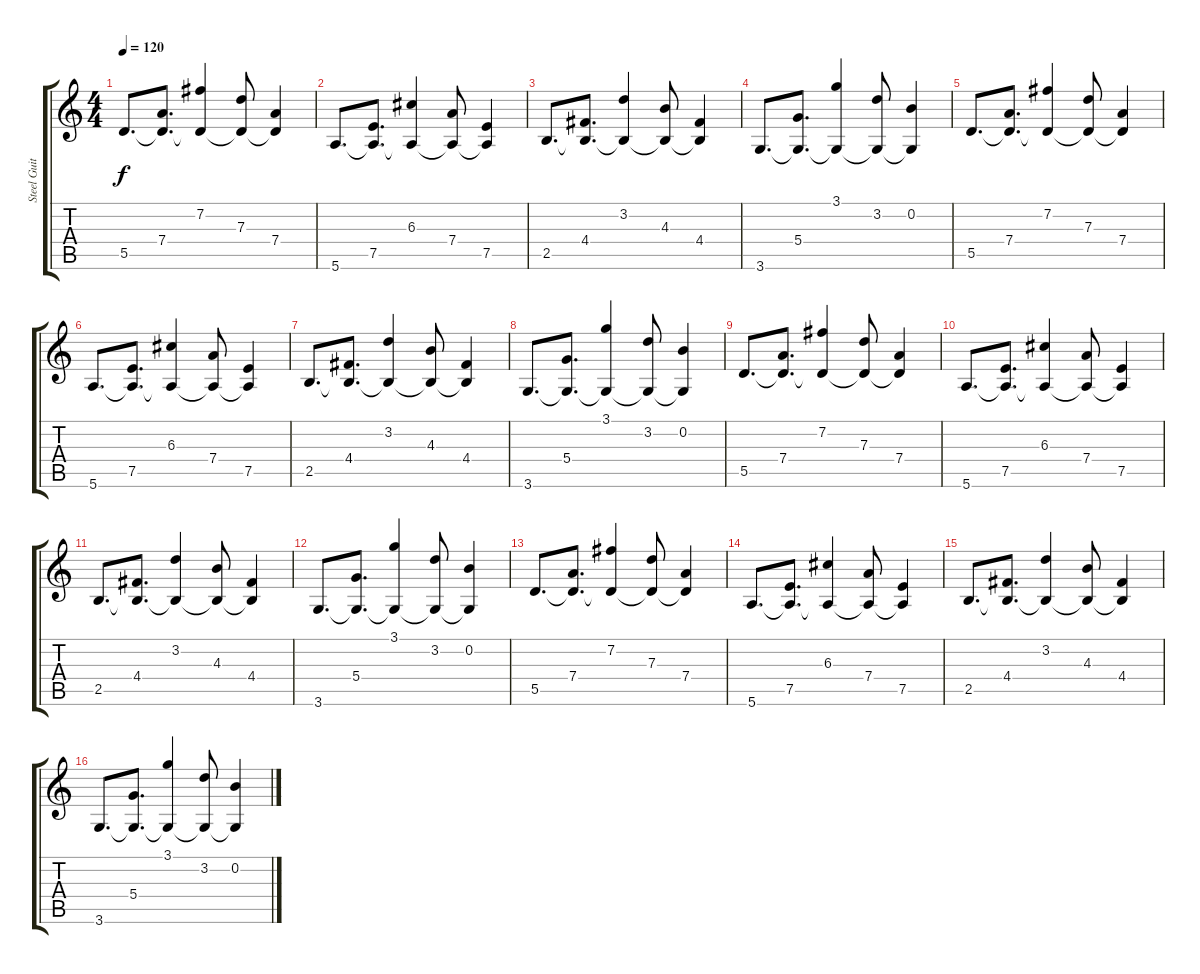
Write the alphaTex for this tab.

\track ("Steel Guitar" "Steel Guit") {instrument acousticguitarsteel}
\staff {score tabs}
\tuning (E4 B3 G3 D3 A2 E2) {hide}
\ts (4 4)
\tempo 120
\clef g2
\ks c
5.5.8{d dy f instrument acousticguitarsteel} (7.4 5.5{t}).8{d} (7.2 5.5{t}).4 (7.3 5.5{t}).8 (7.4 5.5{t}).4 |
5.6.8{d} (7.5 5.6{t}).8{d} (6.3 5.6{t}).4 (7.4 5.6{t}).8 (7.5 5.6{t}).4 |
2.5.8{d} (4.4 2.5{t}).8{d} (3.2 2.5{t}).4 (4.3 2.5{t}).8 (4.4 2.5{t}).4 |
3.6.8{d} (5.4 3.6{t}).8{d} (3.1 3.6{t}).4 (3.2 3.6{t}).8 (0.2 3.6{t}).4 |
5.5.8{d} (7.4 5.5{t}).8{d} (7.2 5.5{t}).4 (7.3 5.5{t}).8 (7.4 5.5{t}).4 |
5.6.8{d} (7.5 5.6{t}).8{d} (6.3 5.6{t}).4 (7.4 5.6{t}).8 (7.5 5.6{t}).4 |
2.5.8{d} (4.4 2.5{t}).8{d} (3.2 2.5{t}).4 (4.3 2.5{t}).8 (4.4 2.5{t}).4 |
3.6.8{d} (5.4 3.6{t}).8{d} (3.1 3.6{t}).4 (3.2 3.6{t}).8 (0.2 3.6{t}).4 |
5.5.8{d} (7.4 5.5{t}).8{d} (7.2 5.5{t}).4 (7.3 5.5{t}).8 (7.4 5.5{t}).4 |
5.6.8{d} (7.5 5.6{t}).8{d} (6.3 5.6{t}).4 (7.4 5.6{t}).8 (7.5 5.6{t}).4 |
2.5.8{d} (4.4 2.5{t}).8{d} (3.2 2.5{t}).4 (4.3 2.5{t}).8 (4.4 2.5{t}).4 |
3.6.8{d} (5.4 3.6{t}).8{d} (3.1 3.6{t}).4 (3.2 3.6{t}).8 (0.2 3.6{t}).4 |
5.5.8{d} (7.4 5.5{t}).8{d} (7.2 5.5{t}).4 (7.3 5.5{t}).8 (7.4 5.5{t}).4 |
5.6.8{d} (7.5 5.6{t}).8{d} (6.3 5.6{t}).4 (7.4 5.6{t}).8 (7.5 5.6{t}).4 |
2.5.8{d} (4.4 2.5{t}).8{d} (3.2 2.5{t}).4 (4.3 2.5{t}).8 (4.4 2.5{t}).4 |
3.6.8{d} (5.4 3.6{t}).8{d} (3.1 3.6{t}).4 (3.2 3.6{t}).8 (0.2 3.6{t}).4
